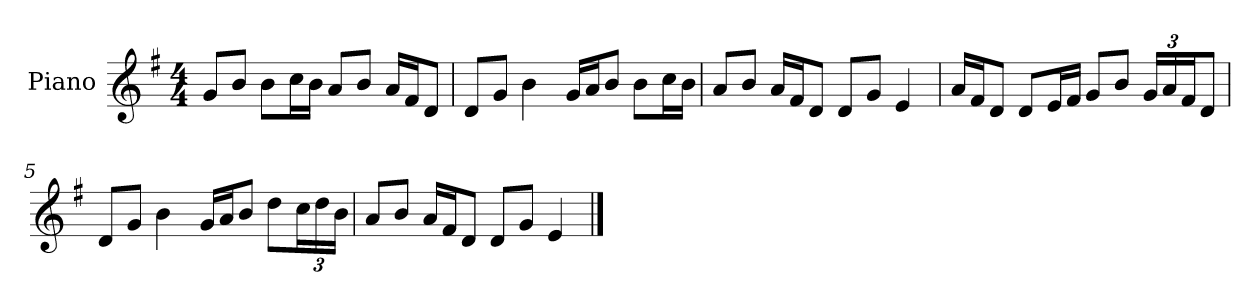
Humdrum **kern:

**kern
*part1
*staff1
*I"Piano
*I'P-no
*clefG2
*k[f#]
*M4/4
*MM90
=1
8g/L
8b/J
8b\L
16cc\L
16b\JJ
8a/L
8b/J
16a/LL
16f#/J
8d/J
=2
8d/L
8g/J
4b\
16g/LL
16a/J
8b/J
8b\L
16cc\L
16b\JJ
=3
8a/L
8b/J
16a/LL
16f#/J
8d/J
8d/L
8g/J
4e/
=4
16a/LL
16f#/J
8d/J
8d/L
16e/L
16f#/JJ
8g/L
8b/J
*Xbrackettup
24g/LL
24a/
24f#/J
8d/J
!!LO:LB:g=z
=5
8d/L
8g/J
4b\
16g/LL
16a/J
8b/J
8dd\L
24cc\L
24dd\
24b\JJ
=6
8a/L
8b/J
16a/LL
16f#/J
8d/J
8d/L
8g/J
4e/
==
*-
